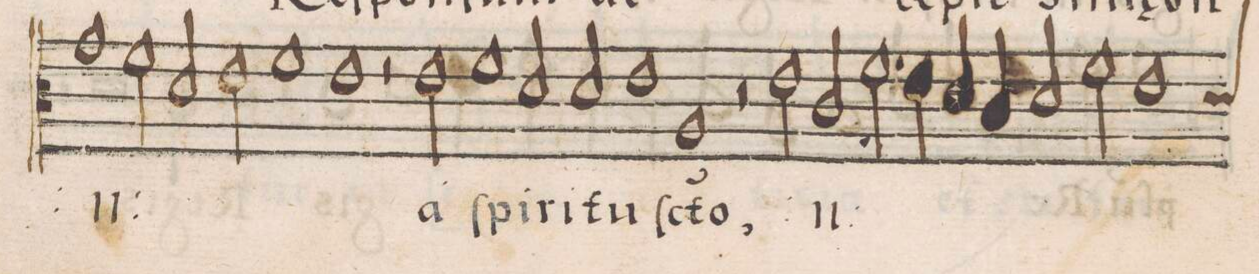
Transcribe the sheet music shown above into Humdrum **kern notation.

**kern	**text
*I"CANTVS	*
*clefC3	*
*k[]	*
*met(C)	*
*M2/1	*
1g\	ac-
=6-	=6-
2f\	-ce-
2d/	-pit
2e\	Si-
=7-	=7-
1f	-m(ae)-
1e	-on
*	*Xij
=8-	=8-
2r	.
2e\	a
1f	ſpi-
=9-	=9-
2d/	-ri-
2d/	-tu
1e	ſ(an)-
=10-	=10-
1A	-cto,
2r	.
*	*ij
2e\	a
=11-	=11-
2c/	ſpi-
2.f\	-ri-
4e\	.
4d/	.
4c/	.
=12-	=12-
2d/	.
2f\	-tu
*custos:d	*
1e	ſ(an)-
=13-	=13-
*-	*-
